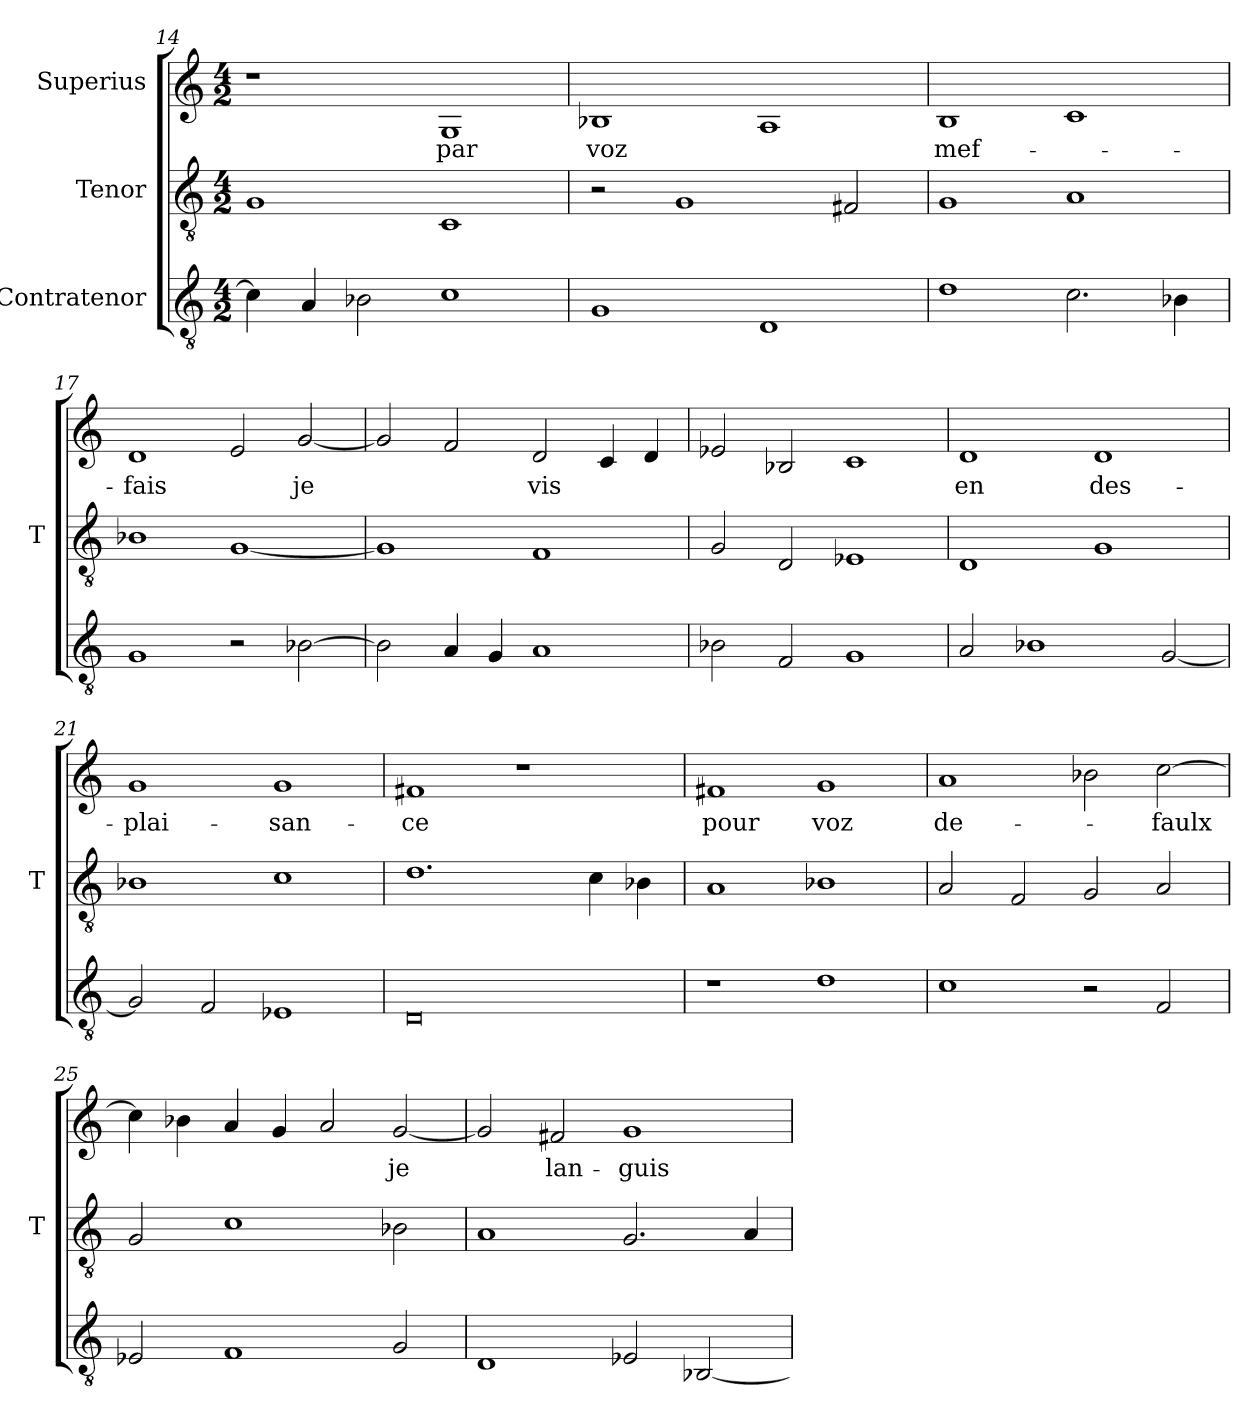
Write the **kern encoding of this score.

**kern	**kern	**kern	**text
*part3	*part2	*part1	*part1
*staff3	*staff2	*staff1	*staff1
*I"Contratenor	*I"Tenor	*I"Superius	*
*	*I'T	*	*
*clefGv2	*clefGv2	*clefG2	*
*M4/2	*M4/2	*M4/2	*
=14	=14	=14	=14
4c]	1G	1r	.
4A	.	.	.
2B-X	.	.	.
1c	1C	1G	-par
=15	=15	=15	=15
1G	2r	1B-X	-voz
.	1G	.	.
1D	.	1A	.
.	2F#X	.	.
=16	=16	=16	=16
1d	1G	1B	mef-
2.c	1A	1c	.
4B-X	.	.	.
=17	=17	=17	=17
1G	1B-X	1d	-fais
2r	[1G	2e	.
[2B-X	.	[2g	-je
=18	=18	=18	=18
2B-]	1G]	2g]	.
4A	.	2f	.
4G	.	.	.
1A	1F	2d	-vis
.	.	4c	.
.	.	4d	.
=19	=19	=19	=19
2B-X	2G	2e-X	.
2F	2D	2B-X	.
1G	1E-X	1c	.
=20	=20	=20	=20
2A	1D	1d	-en
1B-X	.	.	.
.	1G	1d	des-
[2G	.	.	.
=21	=21	=21	=21
2G]	1B-X	1g	-plai-
2F	.	.	.
1E-X	1c	1g	-san-
=22	=22	=22	=22
0D	1.d	1f#X	-ce
.	.	1r	.
.	4c	.	.
.	4B-X	.	.
=23	=23	=23	=23
1r	1A	1f#X	-pour
1d	1B-X	1g	-voz
=24	=24	=24	=24
1c	2A	1a	de-
.	2F	.	.
2r	2G	2b-X	.
2F	2A	[2cc	-faulx
=25	=25	=25	=25
2E-X	2G	4cc]	.
.	.	4b-X	.
1F	1c	4a	.
.	.	4g	.
.	.	2a	.
2G	2B-X	[2g	-je
=26	=26	=26	=26
1D	1A	2g]	.
.	.	2f#X	lan-
2E-X	2.G	1g	-guis
[2BB-X	.	.	.
.	4A	.	.
=	=	=	=
*-	*-	*-	*-
